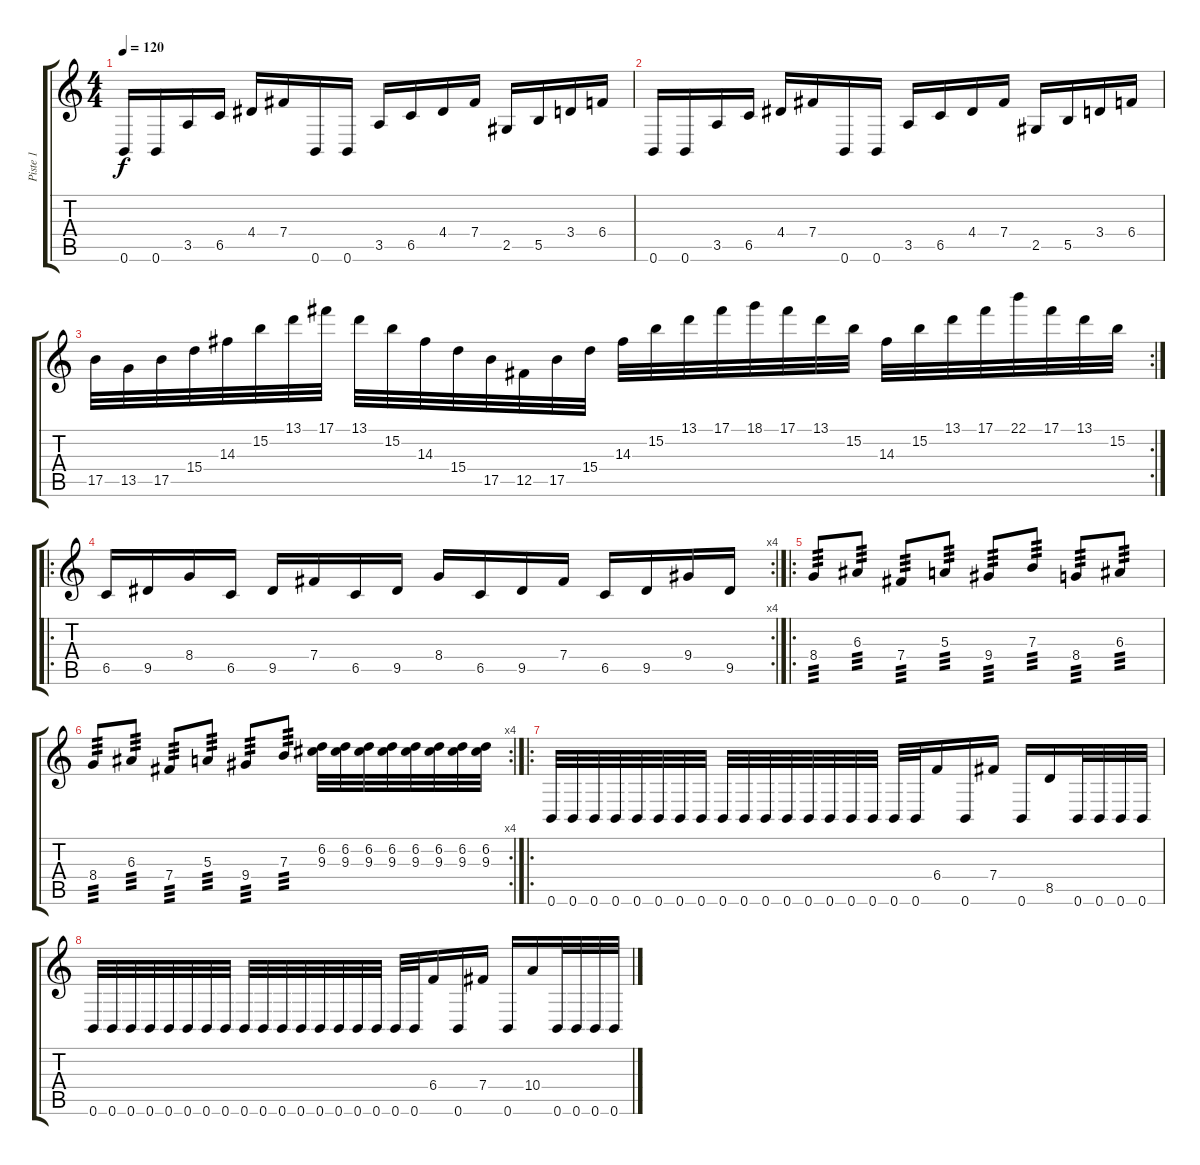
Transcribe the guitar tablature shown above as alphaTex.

\track ("Piste 1" "Piste 1") {instrument distortionguitar}
\staff {score tabs}
\tuning (Db4 Ab3 E3 B2 Gb2 B1) {hide}
\ts (4 4)
\tempo 120
\clef g2
\ks c
0.6.16{dy f} 0.6.16 3.5.16 6.5.16 4.4.16 7.4.16 0.6.16 0.6.16 3.5.16 6.5.16 4.4.16 7.4.16 2.5.16 5.5.16 3.4.16 6.4.16 |
0.6.16 0.6.16 3.5.16 6.5.16 4.4.16 7.4.16 0.6.16 0.6.16 3.5.16 6.5.16 4.4.16 7.4.16 2.5.16 5.5.16 3.4.16 6.4.16 |
\rc 2
17.5.32 13.5.32 17.5.32 15.4.32 14.3.32 15.2.32 13.1.32 17.1.32 13.1.32 15.2.32 14.3.32 15.4.32 17.5.32 12.5.32 17.5.32 15.4.32 14.3.32 15.2.32 13.1.32 17.1.32 18.1.32 17.1.32 13.1.32 15.2.32 14.3.32 15.2.32 13.1.32 17.1.32 22.1.32 17.1.32 13.1.32 15.2.32 |
\ro
\rc 4
6.5.16 9.5.16 8.4.16 6.5.16 9.5.16 7.4.16 6.5.16 9.5.16 8.4.16 6.5.16 9.5.16 7.4.16 6.5.16 9.5.16 9.4.16 9.5.16 |
\ro
8.4.8{tp 3} 6.3.8{tp 3} 7.4.8{tp 3} 5.3.8{tp 3} 9.4.8{tp 3} 7.3.8{tp 3} 8.4.8{tp 3} 6.3.8{tp 3} |
\rc 4
8.4.8{tp 3} 6.3.8{tp 3} 7.4.8{tp 3} 5.3.8{tp 3} 9.4.8{tp 3} 7.3.8{tp 3} (6.2 9.3).32 (6.2 9.3).32 (6.2 9.3).32 (6.2 9.3).32 (6.2 9.3).32 (6.2 9.3).32 (6.2 9.3).32 (6.2 9.3).32 |
\ro
0.6.32 0.6.32 0.6.32 0.6.32 0.6.32 0.6.32 0.6.32 0.6.32 0.6.32 0.6.32 0.6.32 0.6.32 0.6.32 0.6.32 0.6.32 0.6.32 0.6.32 0.6.32 6.4.16 0.6.16 7.4.16 0.6.16 8.5.16 0.6.32 0.6.32 0.6.32 0.6.32 |
0.6.32 0.6.32 0.6.32 0.6.32 0.6.32 0.6.32 0.6.32 0.6.32 0.6.32 0.6.32 0.6.32 0.6.32 0.6.32 0.6.32 0.6.32 0.6.32 0.6.32 0.6.32 6.4.16 0.6.16 7.4.16 0.6.16 10.4.16 0.6.32 0.6.32 0.6.32 0.6.32
